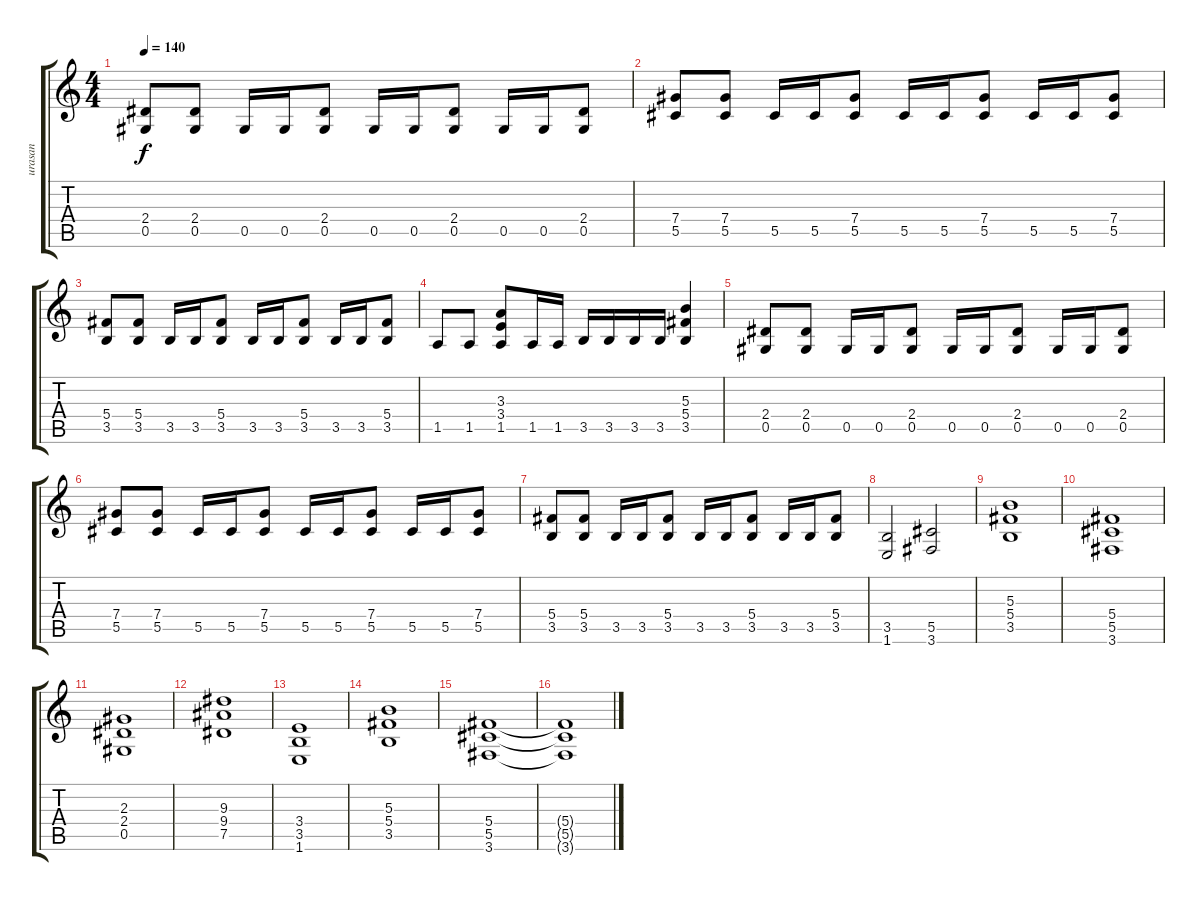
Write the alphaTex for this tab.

\track ("urasan" "urasan") {instrument distortionguitar}
\staff {score tabs}
\tuning (Eb4 Bb3 Gb3 Db3 Ab2 Eb2) {hide}
\ts (4 4)
\tempo 140
\clef g2
\ks aminor
(2.4 0.5).8{dy f} (2.4 0.5).8 0.5.16 0.5.16 (2.4 0.5).8 0.5.16 0.5.16 (2.4 0.5).8 0.5.16 0.5.16 (2.4 0.5).8 |
(7.4 5.5).8 (7.4 5.5).8 5.5.16 5.5.16 (7.4 5.5).8 5.5.16 5.5.16 (7.4 5.5).8 5.5.16 5.5.16 (7.4 5.5).8 |
(5.4 3.5).8 (5.4 3.5).8 3.5.16 3.5.16 (5.4 3.5).8 3.5.16 3.5.16 (5.4 3.5).8 3.5.16 3.5.16 (5.4 3.5).8 |
1.5.8 1.5.8 (3.3 3.4 1.5).8 1.5.16 1.5.16 3.5.16 3.5.16 3.5.16 3.5.16 (5.3 5.4 3.5).4 |
(2.4 0.5).8 (2.4 0.5).8 0.5.16 0.5.16 (2.4 0.5).8 0.5.16 0.5.16 (2.4 0.5).8 0.5.16 0.5.16 (2.4 0.5).8 |
(7.4 5.5).8 (7.4 5.5).8 5.5.16 5.5.16 (7.4 5.5).8 5.5.16 5.5.16 (7.4 5.5).8 5.5.16 5.5.16 (7.4 5.5).8 |
(5.4 3.5).8 (5.4 3.5).8 3.5.16 3.5.16 (5.4 3.5).8 3.5.16 3.5.16 (5.4 3.5).8 3.5.16 3.5.16 (5.4 3.5).8 |
(3.5 1.6).2 (5.5 3.6).2 |
(5.3 5.4 3.5).1 |
(5.4 5.5 3.6).1 |
(2.3 2.4 0.5).1 |
(9.3 9.4 7.5).1 |
(3.4 3.5 1.6).1 |
(5.3 5.4 3.5).1 |
(5.4 5.5 3.6).1 |
(5.4{t} 5.5{t} 3.6{t}).1
